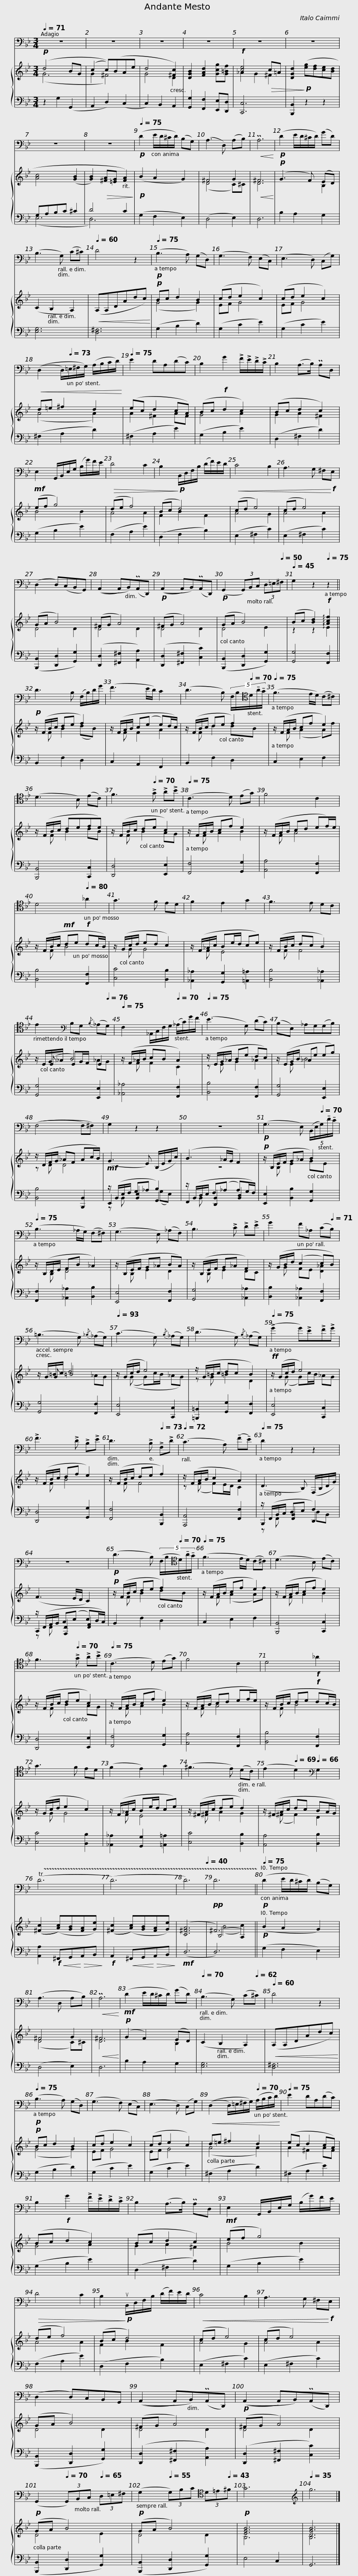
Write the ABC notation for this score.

X:1
%%score 1 { ( 2 3 6 ) | ( 4 5 7 ) }
L:1/8
Q:1/4=71
M:3/4
I:linebreak $
K:Bb
V:1 bass transpose=-12
V:2 treble
V:3 treble
V:6 treble
V:4 bass
V:5 bass
V:7 bass
V:1
 z6 | z6 | z6 | z6 | z6 | %5
 z6 | z6 |$ z6[Q:1/4=70][Q:1/4=65] |[Q:1/4=75]!p! (D2 E/D/^C/D/) (B,G,) | (A,3 D,) (A,B,) | %10
!<(! PA,6!<)! |!p! (D2 E/D/^C/D/) (GD) | (B,3 G,)[Q:1/4=67] (C[Q:1/4=65]^C)[Q:1/4=70] |$[Q:1/4=60] D4 z2 |[Q:1/4=75]!p! (B,3 A,) (G,D,) | %15
 (G,3 F,) (E,C,) | (E,3 D,) (C,G,) |!<(! ((D,2 D,/)[Q:1/4=73]=E,/^F,/G,/) (A,/B,/C/D/)!<)! |$[Q:1/4=75] E2 DA,(DC) | B,2!f! G2 !>!F/!>!E/!>!D/!>!C/ | %20
 B,2 (A,>B,) PA,D, |!mf! E,2 G,,/B,,/E,/G,/ (B,/G/)F/E/ |!>(! D4 C2 |$ B,2!>)!!p! B,,/D,/F,/B,/ (D/F/)E/D/ |!<(! C4 B,2 | %25
 A,3 G, ^F,!<)!!f!E, | (D,2 D,)(C,B,,G,,) | ((A,,2 A,,)B,,)(PA,,D,,) |!p! ((A,,2 A,,)B,,)(PA,,D,,) |$!p! (G,,2 (3G,,)[Q:1/4=70]B,,[Q:1/4=65]C,[Q:1/4=60] (3D,[Q:1/4=55]=E,[Q:1/4=50]^F, | %30
[Q:1/4=45] G,2 z2[Q:1/4=75] z2 || D3 B, (F,/B,/)D/G/ | (F3 E/D/) C2 |$ (D3 B,) (5:4:5F,/B,/[K:tenor][Q:1/4=70]D/!tenuto!A/!tenuto!G/ |[Q:1/4=75] (F3 E/D/) (C^C) | %35
 (D3 B,) (EC) | F3[Q:1/4=70] !>!G !>!A!>!B |$[Q:1/4=75] (C3 D) (EG) | F4 C2 | D4!f![Q:1/4=80] _A2 | %40
 G3 F ED | F2 E2 G2 |$ F3 E DC | E2[K:bass][Q:1/4=79] B,[Q:1/4=78]G,[Q:1/4=77]{/B,} (_A,[Q:1/4=76]G,) |[Q:1/4=75] F,2 _A,,/C,/F,/G,/[Q:1/4=70] (_A,/C/)G/F/ | %45
[Q:1/4=75] (E3 G,) (DC) |$ (B,E,) _A,G,(G,B,) | ((F,4 F,)^F,) | G,2 z2 z2 | z6 |$ %50
!p! (G,3 E,) (5:4:5(B,,/E,/[Q:1/4=70]G,/)!tenuto!D/!tenuto!C/ |[Q:1/4=75] (B,3 _A,/G,/) (F,^F,) | (G,3 E,) (_A,F,) | B,3 !>!C !>!D!>!E |$ G2[Q:1/4=74] F[Q:1/4=73]_A,[Q:1/4=72] (C[Q:1/4=71]B,) | %55
[Q:1/4=75] (=B,3[Q:1/4=84] G,)[Q:1/4=87]{/_B,} (_A,[Q:1/4=90]G,)[Q:1/4=78][Q:1/4=81] |[Q:1/4=93] (C3 G,)[Q:1/4=102]{/B,} (_A,[Q:1/4=105]G,)[Q:1/4=96][Q:1/4=99] |[Q:1/4=106] (D3[Q:1/4=110] G,)[Q:1/4=111]{/B,} (_A,[Q:1/4=112]G,)[Q:1/4=107][Q:1/4=109] |$!ff![Q:1/4=75] (!>!G2 G)!>!E!>!F!>!G | !>!F3 !>!D !>!B,!>!E | %60
 D3 !>!B,[Q:1/4=73] !>!F,!>!D[Q:1/4=74] |[Q:1/4=72] (C3 A,)[Q:1/4=60] (!tenuto!F[Q:1/4=56]!tenuto!E)[Q:1/4=71] |$[Q:1/4=75] D2 z2 z2 | z6 |!p! (D3 B,) (5:4:5(F,/B,/[K:tenor][Q:1/4=70]D/)!tenuto!A/!tenuto!G/ | %65
[Q:1/4=75] (F3 E/D/) (C^C) |$ (D3 B,) (EC) | F3[Q:1/4=70] !>!G !>!A!>!B |[Q:1/4=75] (C3 D) (EG) | F4 C2 | %70
 D4!f! _A2 |$ G3 F ED | (F2 E2) G2 | (^F3 E) (DC) |[Q:1/4=72] (E2[Q:1/4=69] D2)[K:bass][Q:1/4=66] G,2 | %75
[Q:1/4=63] (!trill(!TD6[Q:1/4=60][Q:1/4=57] |$[Q:1/4=54] (D6)[Q:1/4=51][Q:1/4=48] |[Q:1/4=45] D6)[Q:1/4=43][Q:1/4=40] |!pp! D6!trill)! ||!p![Q:1/4=75] (D2 E/D/^C/D/) (B,G,) | %80
 (A,3 D, A,B,) |!<(! PA,6!<)! |!mf! (D2 E/D/^C/D/) (GD) |$[Q:1/4=70] (B,3 G,)[Q:1/4=65] (C[Q:1/4=62]^C) |[Q:1/4=60] D4 z2 | %85
!p![Q:1/4=75] (B,3 A,) (G,D,) | (G,3 F,) (E,C,) | (E,3 D,) (C,G,) |$!<(! ((D,2 D,/)=E,/^F,/G,/)[Q:1/4=70] (A,/B,/C/D/)!<)! |[Q:1/4=75] E2 DA,(DC) | %90
 B,2!f! G2 !>!F/!>!E/!>!D/!>!C/ | B,2 (A,>B,) PA,D, |$!mf! E,2 G,,/B,,/E,/G,/ (B,/G/)F/E/ |!>(! D4 C2 | B,2!>)!!p! uB,,/D,/F,/B,/ (D/F/)E/D/ | %95
!<(! C4 B,2 | A,3 G, ^F,!<)!!f!E, | (D,2 D,)C,B,,G,, |$ ((A,,2 A,,)B,,)(PA,,D,,) |!p! ((A,,2 A,,)B,,)(PA,,D,,) | %100
!p! (G,,2[Q:1/4=70] (3G,,)B,,C,[Q:1/4=65] (3D,=E,^F, |!p![Q:1/4=60] (G,2[Q:1/4=55] (3G,)B,C[K:tenor][Q:1/4=50] (3D[Q:1/4=46]=E[Q:1/4=43]^F |!p![Q:1/4=40] G6[Q:1/4=38] |[K:treble][Q:1/4=35] g6 |] %104
V:2
!p! (d4 BG | (c2 c))(BAe | d4 [^Fc]2) | [DGB]2 [FAd]2 [Gcg][G=Bf] |!f! [ce]4!>(! c=A | %5
 [DGd]2!>)!!p! ([eg][df][ce][Bd] | [Ac]4 ([GB]2 |$ [GB]2)!>(! [^FA][=EG] [FA]2)!>)! |!p! (B2 A2 G2) | ^F4 G2 | %10
!<(! ^F6!<)! |!p! (G3 F) (ED) | (C2 B,2 A,2) |$!<(! (A,A,DAdc)!<)! |!p! Bc d2 B2 | %15
 (cd e2 c2) | (cd e2 c2) | d=e ^f2 d2 |$ (ec d2 cA) | (Bc d2 c2) | %20
 (Bc d2 c2) | (ef g4) | (de f4) |$ (Bc d4) | (cd e4) | %25
 (cd e4) | (GA B4) | (^FG A4) | (^FG A4) |$ (GA B4) | %30
 (Bc [Bd]2)!f! !arpeggio![Acf]2 ||!p! z/ (F/B/c/ de f2) | z/ (F/A/B/ c(e e)d/c/) |$ z/ (F/B/c/ de f2) | z/ (F/A/B/ cf e2) | %35
 z/ (F/B/c/ defe) | z/ (F/B/c/ de c2) |$ z/ (F/A/B/ cf e2) | z/ (F/A/B/ cd ef/)e/ | z/ (F/B/c/!mf! de dc/B/) | %40
 z/ (G/c/d/ ed c2) | z/ (F/_A/c/ Be/d/ ce) |$ z/ (F/B/c/ dc B2) | z/ E/G/_A/ B4 | z/ (F/_A/B/ cB A2) | %45
 z/ (E/G/_A/ Be dc) |$ z/ (E/G/B/ _Ae eg) | z/ (D/F/G/ _AF Ac/B/) |!mf! (G3 E) (B,/E/G/c/) | (B3 _A/G/ F2) |$ %50
!p! z/ (B,/E/F/ G_A B2) | z/ (B,/D/E/ FB _A2) | z/ (B,/E/F/ G_A BA) | z/ (B,/E/F/ G_A F2) |$ z/ (G/B/d/ (c2 c)B) | %55
 z/ G/=B/c/ d4 | z/ (G/c/d/ e4) | z/ (G/=B/c/ dc B2) |$ z/ (G/c/d/ e4) | z/ (F/B/c/ df e2) | %60
 z/ (F/B/c/ de f2) | z/ (F/A/B/ c2 A2) |$ (D3 B,) (F,/B,/D/G/) | (F3 E/D/ C2) |!p! z/ (F/B/c/ de f2) | %65
 z/ (F/A/B/ cf e2) |$ z/ (F/A/B/ cf e2) | z/ (F/B/c/ de c2) | z/ (F/A/B/ cf e2) | z/ (F/A/B/ cd ef/e/) | %70
 z/ (F/B/c/ de!f! dc/B/) |$ z/ (G/c/d/ e2 c2) | z/ (F/_A/c/ Be/d/ ce) | z/ (^F/A/c/ de d2) | z/ (^F/A/c/ dc BA/G/) | %75
 (([^Fc]2 ([Ac]))[GB][FA][Ge]) |$ (([^Fc]2 ([Ac]))[GB][FA][Ge]) | ([C^FA]6 | ^F6) ||!p! (B2 A2 G2) | %80
 ^F4 G2 |!<(! ^F6!<)! |!p! (G2 F2) (ED) |$ (C2 B,2 A,2) |!<(! (A,A,DAdc)!<)! | %85
!p! Bc d2 B2 | (cd e2 c2) | (cd e2 c2) |$ d=e ^f2 d2 | (ec d2 cA) | %90
 (Bc d2 c2) | (Bc d2 c2) |$ (ef g4) | (de f4) | (Bc d4) | %95
 (cd e4) | (cd e4) | (GA B4) |$ (^FG A4) | (^FG A4) | %100
 (GA B4) | (GA B4) | [EGB]6 | [DGB]6 |] %104
V:3
 (G6 | G2 ^F4) | G4 D2 | x6 | _A2 G2 ^F2 | %5
 x6 | x6 |$ x6 | x6 | (D4 C)^C | %10
 D6 | x4 B,2 | x6 |$ x6 | (G4 G2) | %15
 EF G4 | EF G4 | (A4 A2) |$ A2 ^F2 AF | G4 A2 | %20
 G2 A2 ^F2 | B4 B2 | A4 A2 |$ F2 B2 F2 | A4 G2 | %25
 A4 A2 | D4 D2 | D4 D2 | D4 D2 |$ D4 E2 | %30
 z2 z2 !arpeggio!E2 || x F B2 (dB) | x F F2 A2 |$ x F d2 dB | x F (A2 A)f | %35
 x F B2 dB | x F B2 AG |$ x F A2 B2 | x F A4 | x F B4 | %40
 x G G4 | x F E4 |$ x F F4 | x (E E)G/F/ E2 | x F F2 C2 | %45
 z E G2 _A2 |$ x E B4 | z D D4 | x6 | z6 |$ %50
 x B, E2 GE | x B, D4 | x B, E2 D2 | x B, E2 DC |$ x G FE [D_A]2 | %55
 x G =B4 | x ((G G)c/B/ _AG) | z G =B2 D2 |$ x (G G)c/B/ _AG | x F B4 | %60
 x F F4 | z (F F)E/D/ C2 |$ x6 | x6 | x F B2 dB | %65
 x F (A2 A)f |$ x F A2 B2 | x F B2 AG | x F A2 B2 | x F A4 | %70
 x F B4 |$ x G G4 | x F E4 | x ^F A2 G2 | x (^F F2) D2 | %75
 x6 |$ x6 | x6 | (B,4 A,2) || x6 | %80
 (D4 C)^C | D6 | x4 B,2 |$ x6 | x6 | %85
 (G4 G2) | EF G4 | EF G4 |$ (A4 A2) | A2 ^F2 AF | %90
 G4 A2 | G2 A2 ^F2 |$ B4 B2 | A4 A2 | F2 B2 F2 | %95
 A4 G2 | A4 A2 | D4 D2 |$ D4 D2 | D4 D2 | %100
 D4 E2 | D4 D2 | B,6 | B,6 |] %104
V:4
 z2 G,2 (G,,2 | A,,2 D,2) (C,2 | C,2) B,,2 A,,2 | [G,,G,]2 [F,,F,]2 [E,,E,][D,,D,] | [C,,C,]6 | %5
 [B,,,B,,]2 z2 z2 | G,A,B,C ^C2 |$ D4 C2 | (G,2 F,2 E,2) | (D,4 E,2) | %10
 D,6 | B,2 A,2 G,2 | [E,G,]6 |$ [D,^F,]6 | (G,2 B,2 D2) | %15
 (G,2 C2 E2) | (G,2 C2 E2) | (^F,2 A,2 D2) |$ (^F,2 A,2 E2) | (G,2 B,2 E2) | %20
 (D,2 ^F,2 D2) | (G,2 B,2 E2) | (F,2 A,2 E2) |$ (D,2 F,2 B,2) | (E,2 ^F,2 C2) | %25
 (E,2 ^F,2 C2) | ([B,,,B,,]2 [D,,D,]2 [G,,G,]2) | ([D,,D,]2 [^F,,^F,]2 [A,,A,]2) | ([D,,D,]2 [^F,,^F,]2 [C,C]2) |$ ([B,,,B,,]2 [D,,D,]2 [G,,G,]2) | %30
 [G,,G,]4 [F,,F,]2 || B,,2 F,2 D,2 | C,2 A,,2 F,,2 |$ B,,2 F,2 D,2 | C,2 E,2 F,2 | %35
 [B,,,B,,]4 [C,,C,]2 | [D,,D,]4 [E,,E,]2 |$ [F,,F,]4 [G,,G,]2 | [A,,A,]4 [F,,F,]2 | [B,,B,]4 [F,,F,]2 | %40
 [C,C]4 [B,,B,]2 | [_A,,_A,]2 [G,,G,]2 [=A,,=A,]2 |$ [B,,B,]4 [_A,,_A,]2 | [G,,G,]4 [E,,E,]2 | [_A,,_A,]4 [F,,F,]2 | %45
 [B,,B,]4 [F,,F,]2 |$ [G,,G,]4 [E,,E,]2 | [B,,B,]4 [B,,,B,,]2 | z/ (B,,/E,/F,/ G,_A, B,2) | z/ (B,,/D,/E,/ F,(_A, A,)G,/F,/) |$ %50
 [E,,E,]2 [B,,B,]2 [G,,G,]2 | [F,,F,]2 [_A,,_A,]2 [B,,B,]2 | [E,,E,]4 [F,,F,]2 | [G,,G,]4 [_A,,_A,]2 |$ [B,,B,]2 [_A,,_A,]2 [F,,F,]2 | %55
 [G,,G,]4 [F,,F,]2 | [E,,E,]4 [C,,C,]2 | [=B,,,=B,,]2 [G,,G,]2 [F,,F,]2 |$ [E,,E,]4 [C,,C,]2 | [D,,D,]4 [G,,G,]2 | %60
 [F,,F,]4 [B,,,B,,]2 | [A,,,A,,]4 [F,,F,]2 |$ z/ (F,,/B,,/C,/ D,E, F,2) | z/ (F,,/A,,/B,,/ C,(E, E,)D,/C,/) | B,,2 F,2 D,2 | %65
 C,2 E,2 F,2 |$ [B,,,B,,]4 [C,,C,]2 | [D,,D,]4 [E,,E,]2 | [F,,F,]4 [G,,G,]2 | [A,,A,]4 [F,,F,]2 | %70
 [B,,B,]4 [F,,F,]2 |$ [C,C]4 [B,,B,]2 | [_A,,_A,]2 [G,,G,]2 [=A,,=A,]2 | [C,C]4 [B,,B,]2 | [A,,A,]4 [B,,B,]2 | %75
 [A,,A,]2!f!!<(! ^F,,G,,!<)!!>(!A,,B,,!>)! |$!f! A,,2!<(! ^F,,G,,!<)!!>(!A,,B,,!>)! |!mf! (D,6 | D,6) || (G,2 F,2 E,2) | %80
 (D,4 E,2) | D,6 | B,2 A,2 G,2 |$ [E,G,]6 | [D,^F,]6 | %85
 (G,2 B,2 D2) | (G,2 C2 E2) | (G,2 C2 E2) |$ (^F,2 A,2 D2) | (^F,2 A,2 E2) | %90
 (G,2 B,2 E2) | (D,2 ^F,2 D2) |$ (G,2 B,2 E2) | (F,2 A,2 E2) | (D,2 F,2 B,2) | %95
 (E,2 ^F,2 C2) | (E,2 ^F,2 C2) | ([B,,,B,,]2 [D,,D,]2 [G,,G,]2) |$ ([D,,D,]2 [^F,,^F,]2 [A,,A,]2) | ([D,,D,]2 [^F,,^F,]2 [C,C]2) | %100
 ([B,,,B,,]2 [D,,D,]2 [G,,G,]2) | ([B,,,B,,]2 [D,,D,]2 [G,,G,]2) | E,4 C,2 | G,,6 |] %104
V:5
 x6 | x6 | x6 | x6 | x6 | %5
 x6 | (E,6 |$ D,6) | x6 | x6 | %10
 x6 | x6 | x6 |$ x6 | x6 | %15
 x6 | x6 | x6 |$ x6 | x6 | %20
 x6 | x6 | x6 |$ x6 | x6 | %25
 x6 | x6 | x6 | x6 |$ x6 | %30
 x6 || x6 | x6 |$ x6 | x6 | %35
 x6 | x6 |$ x6 | x6 | x6 | %40
 x6 | x6 |$ x6 | x6 | x6 | %45
 x6 |$ x6 | x6 | E,,2 [B,,E,]2 G,,2 | F,,2 [D,,B,,]2 [B,,D,]2 |$ %50
 x6 | x6 | x6 | x6 |$ x6 | %55
 x6 | x6 | x6 |$ x6 | x6 | %60
 x6 | x6 |$ B,,,2 [F,,B,,]2 D,,2 | C,,2 [A,,,F,,]2 [F,,A,,]2 | x6 | %65
 x6 |$ x6 | x6 | x6 | x6 | %70
 x6 |$ x6 | x6 | x6 | x6 | %75
 x6 |$ x6 | x6 | x6 || x6 | %80
 x6 | x6 | x6 |$ x6 | x6 | %85
 x6 | x6 | x6 |$ x6 | x6 | %90
 x6 | x6 |$ x6 | x6 | x6 | %95
 x6 | x6 | x6 |$ x6 | x6 | %100
 x6 | x6 | x6 | x6 |] %104
V:6
 x6 | x6 | x6 | x6 | x6 | %5
 x6 | x6 |$ x6 | x6 | x6 | %10
 x6 | x6 | x6 |$ x6 | x6 | %15
 x6 | x6 | x6 |$ x6 | x6 | %20
 x6 | x6 | x6 |$ x6 | x6 | %25
 x6 | x6 | x6 | x6 |$ x6 | %30
 x6 || x6 | x6 |$ x6 | x6 | %35
 x6 | x6 |$ x6 | x6 | x6 | %40
 x6 | x6 |$ x6 | x4 _AG | x6 | %45
 x6 |$ x6 | x6 | x6 | x6 |$ %50
 x6 | x6 | x6 | x6 |$ x6 | %55
 x4 _AG | x6 | x6 |$ x6 | x6 | %60
 x6 | x6 |$ x6 | x6 | x6 | %65
 x6 |$ x6 | x6 | x6 | x6 | %70
 x6 |$ x6 | x6 | x6 | x6 | %75
 x6 |$ x6 | x6 | (B4 c2) || x6 | %80
 x6 | x6 | x6 |$ x6 | x6 | %85
 x6 | x6 | x6 |$ x6 | x6 | %90
 x6 | x6 |$ x6 | x6 | x6 | %95
 x6 | x6 | x6 |$ x6 | x6 | %100
 x6 | x6 | x6 | x6 |] %104
V:7
 x6 | x6 | x6 | x6 | x6 | %5
 x6 | x6 |$ x6 | x6 | x6 | %10
 x6 | x6 | x6 |$ x6 | x6 | %15
 x6 | x6 | x6 |$ x6 | x6 | %20
 x6 | x6 | x6 |$ x6 | x6 | %25
 x6 | x6 | x6 | x6 |$ x6 | %30
 x6 || x6 | x6 |$ x6 | x6 | %35
 x6 | x6 |$ x6 | x6 | x6 | %40
 x6 | x6 |$ x6 | x6 | x6 | %45
 x6 |$ x6 | x6 | z B,, x2 (G,E,) | x B,, x4 |$ %50
 x6 | x6 | x6 | x6 |$ x6 | %55
 x6 | x6 | x6 |$ x6 | x6 | %60
 x6 | x6 |$ z F,, x2 D,B,, | z F,, x4 | x6 | %65
 x6 |$ x6 | x6 | x6 | x6 | %70
 x6 |$ x6 | x6 | x6 | x6 | %75
 x6 |$ x6 | x6 | x6 || x6 | %80
 x6 | x6 | x6 |$ x6 | x6 | %85
 x6 | x6 | x6 |$ x6 | x6 | %90
 x6 | x6 |$ x6 | x6 | x6 | %95
 x6 | x6 | x6 |$ x6 | x6 | %100
 x6 | x6 | x6 | x6 |] %104
